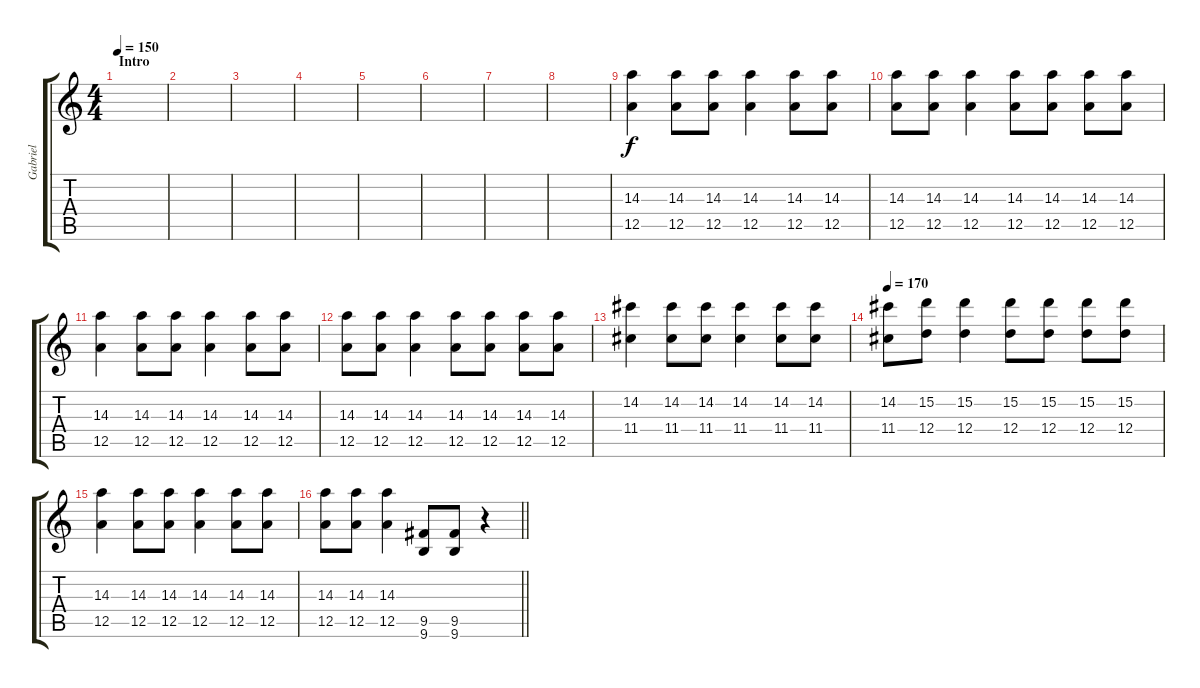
\track ("Gabriel" "Gabriel") {instrument acousticguitarsteel}
\staff {score tabs}
\tuning (E4 B3 G3 D3 A2 D2) {hide}
\ts (4 4)
\section ("" "Intro")
\tempo 150
\clef g2
\ks c
|
|
|
|
|
|
|
|
(14.3 12.5).4 (14.3 12.5).8 (14.3 12.5).8 (14.3 12.5).4 (14.3 12.5).8 (14.3 12.5).8 |
(14.3 12.5).8 (14.3 12.5).8 (14.3 12.5).4 (14.3 12.5).8 (14.3 12.5).8 (14.3 12.5).8 (14.3 12.5).8 |
(14.3 12.5).4 (14.3 12.5).8 (14.3 12.5).8 (14.3 12.5).4 (14.3 12.5).8 (14.3 12.5).8 |
(14.3 12.5).8 (14.3 12.5).8 (14.3 12.5).4 (14.3 12.5).8 (14.3 12.5).8 (14.3 12.5).8 (14.3 12.5).8 |
(14.2 11.4).4 (14.2 11.4).8 (14.2 11.4).8 (14.2 11.4).4 (14.2 11.4).8 (14.2 11.4).8 |
\tempo 170
(14.2 11.4).8 (15.2 12.4).8 (15.2 12.4).4 (15.2 12.4).8 (15.2 12.4).8 (15.2 12.4).8 (15.2 12.4).8 |
(14.3 12.5).4 (14.3 12.5).8 (14.3 12.5).8 (14.3 12.5).4 (14.3 12.5).8 (14.3 12.5).8 |
\barLineRight lightlight
(14.3 12.5).8 (14.3 12.5).8 (14.3 12.5).4 (9.5 9.6).8{balance 16 instrument distortionguitar} (9.5 9.6).8 r.4
